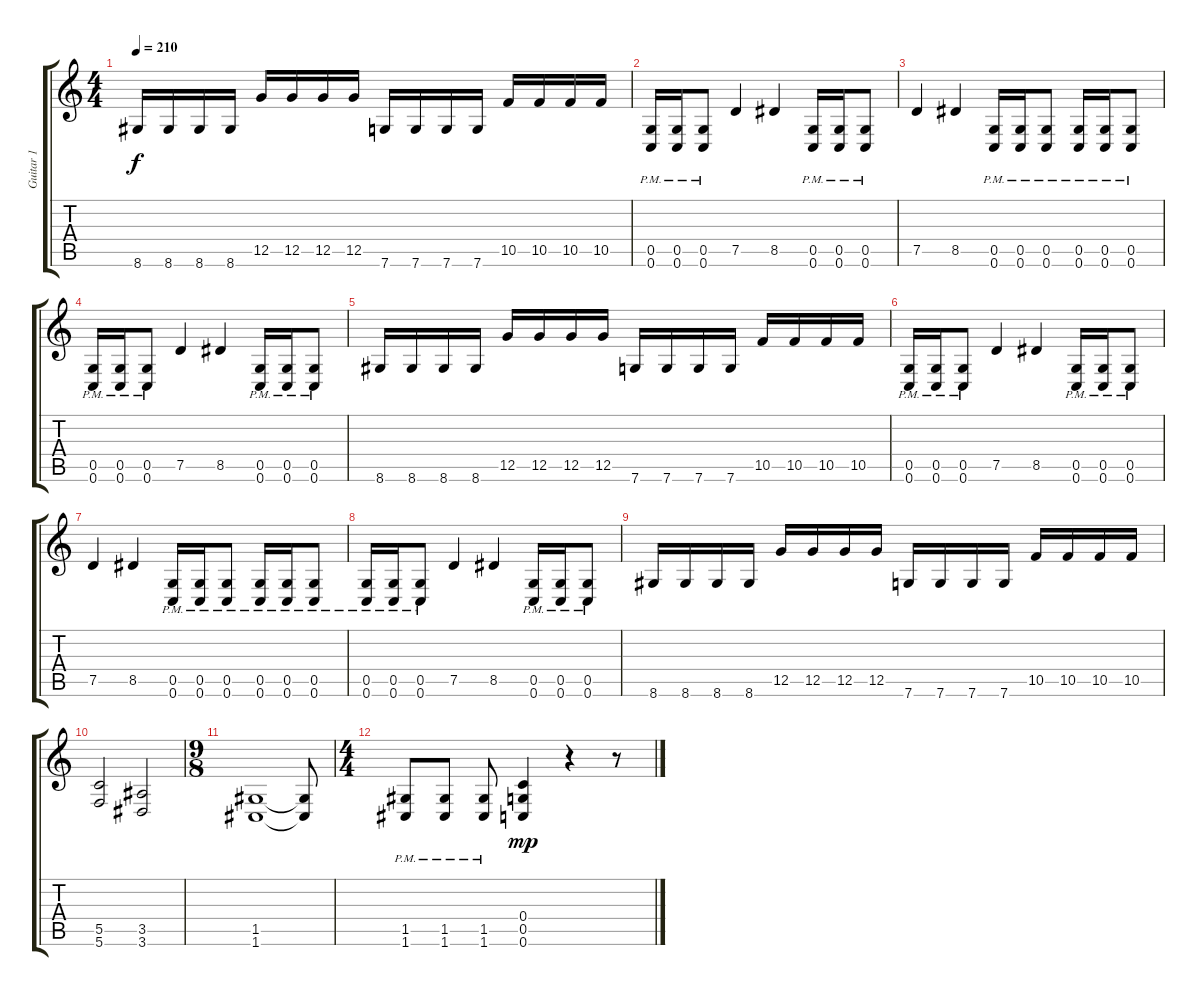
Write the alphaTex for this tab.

\track ("Guitar 1" "Guitar 1") {instrument distortionguitar}
\staff {score tabs}
\tuning (D4 A3 F3 C3 G2 C2) {hide}
\ts (4 4)
\tempo 210
\clef g2
\ks c
8.6.16{dy f} 8.6.16 8.6.16 8.6.16 12.5.16 12.5.16 12.5.16 12.5.16 7.6.16 7.6.16 7.6.16 7.6.16 10.5.16 10.5.16 10.5.16 10.5.16 |
(0.5{pm} 0.6{pm}).16 (0.5{pm} 0.6{pm}).16 (0.5{pm} 0.6{pm}).8 7.5.4 8.5.4 (0.5{pm} 0.6{pm}).16 (0.5{pm} 0.6{pm}).16 (0.5{pm} 0.6{pm}).8 |
7.5.4 8.5.4 (0.5{pm} 0.6{pm}).16 (0.5{pm} 0.6{pm}).16 (0.5{pm} 0.6{pm}).8 (0.5{pm} 0.6{pm}).16 (0.5{pm} 0.6{pm}).16 (0.5{pm} 0.6{pm}).8 |
(0.5{pm} 0.6{pm}).16 (0.5{pm} 0.6{pm}).16 (0.5{pm} 0.6{pm}).8 7.5.4 8.5.4 (0.5{pm} 0.6{pm}).16 (0.5{pm} 0.6{pm}).16 (0.5{pm} 0.6{pm}).8 |
8.6.16 8.6.16 8.6.16 8.6.16 12.5.16 12.5.16 12.5.16 12.5.16 7.6.16 7.6.16 7.6.16 7.6.16 10.5.16 10.5.16 10.5.16 10.5.16 |
(0.5{pm} 0.6{pm}).16 (0.5{pm} 0.6{pm}).16 (0.5{pm} 0.6{pm}).8 7.5.4 8.5.4 (0.5{pm} 0.6{pm}).16 (0.5{pm} 0.6{pm}).16 (0.5{pm} 0.6{pm}).8 |
7.5.4 8.5.4 (0.5{pm} 0.6{pm}).16 (0.5{pm} 0.6{pm}).16 (0.5{pm} 0.6{pm}).8 (0.5{pm} 0.6{pm}).16 (0.5{pm} 0.6{pm}).16 (0.5{pm} 0.6{pm}).8 |
(0.5{pm} 0.6{pm}).16 (0.5{pm} 0.6{pm}).16 (0.5{pm} 0.6{pm}).8 7.5.4 8.5.4 (0.5{pm} 0.6{pm}).16 (0.5{pm} 0.6{pm}).16 (0.5{pm} 0.6{pm}).8 |
8.6.16 8.6.16 8.6.16 8.6.16 12.5.16 12.5.16 12.5.16 12.5.16 7.6.16 7.6.16 7.6.16 7.6.16 10.5.16 10.5.16 10.5.16 10.5.16 |
(5.5 5.6).2 (3.5 3.6).2 |
\ts (9 8)
(1.5 1.6).1 (1.5{t} 1.6{t}).8 |
\ts (4 4)
(1.5{pm} 1.6{pm}).8 (1.5{pm} 1.6{pm}).8 (1.5{pm} 1.6{pm}).8 (0.4 0.5 0.6).4{dy mp} r.4 r.8
